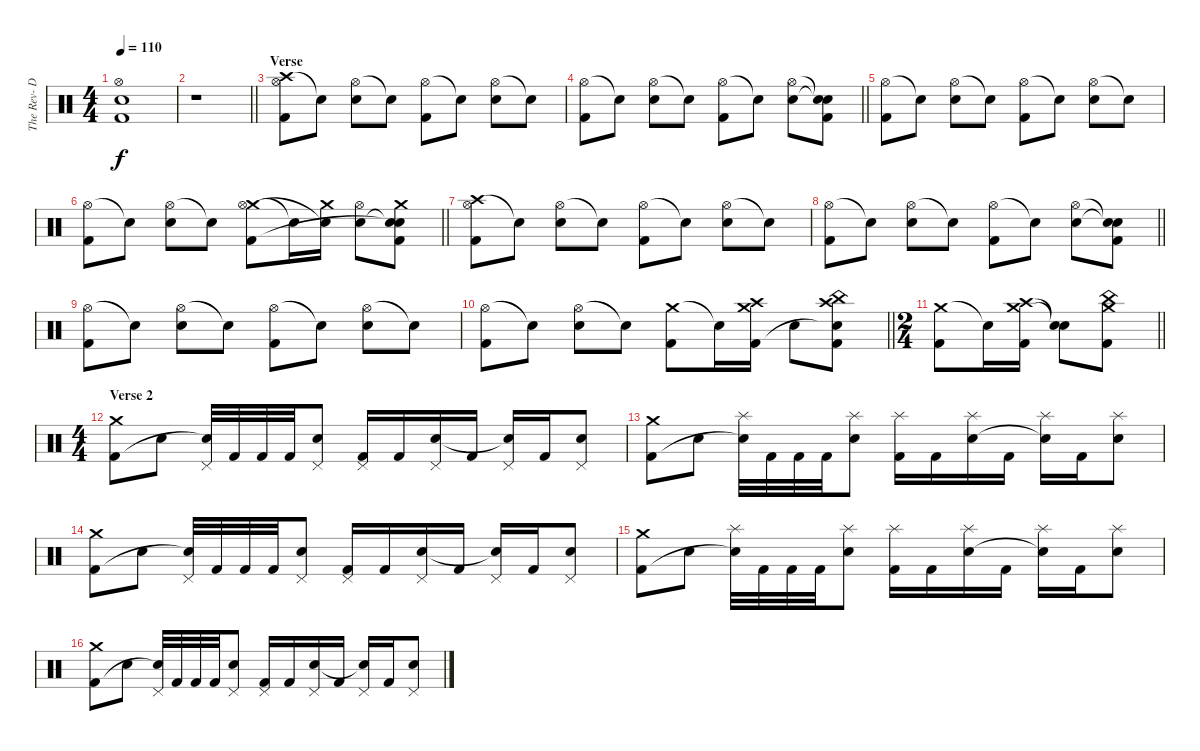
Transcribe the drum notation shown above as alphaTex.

\track ("The Rev- Drums" "The Rev- D") {instrument percussion}
\staff {score}
\articulation defaults
\ts (4 4)
\tempo 110
\clef neutral
\ks c
("Hi-Hat (open)" "Electric Snare (hit)" "Kick (hit) 2").1{dy f} |
\barLineRight lightlight
r.1 |
\section ("" "Verse ")
("Crash high (hit)" "Hi-Hat (open)" "Kick (hit) 2").8 "Snare (hit)"{t}.8 ("Hi-Hat (open)" "Electric Snare (hit)").8 "Snare (hit)"{t}.8 ("Hi-Hat (open)" "Kick (hit) 2").8 "Snare (hit)"{t}.8 ("Hi-Hat (open)" "Electric Snare (hit)").8 "Snare (hit)"{t}.8 |
\barLineRight lightlight
("Hi-Hat (open)" "Kick (hit) 2").8 "Snare (hit)"{t}.8 ("Hi-Hat (open)" "Electric Snare (hit)").8 "Snare (hit)"{t}.8 ("Hi-Hat (open)" "Kick (hit) 2").8 "Snare (hit)"{t}.8 ("Hi-Hat (open)" "Electric Snare (hit)").8 ("Snare (hit)"{t} "Snare (hit)"{t} "Kick (hit) 2").8 |
("Hi-Hat (open)" "Kick (hit) 2").8 "Snare (hit)"{t}.8 ("Hi-Hat (open)" "Electric Snare (hit)").8 "Snare (hit)"{t}.8 ("Hi-Hat (open)" "Kick (hit) 2").8 "Snare (hit)"{t}.8 ("Hi-Hat (open)" "Electric Snare (hit)").8 "Snare (hit)"{t}.8 |
\barLineRight lightlight
("Hi-Hat (open)" "Kick (hit) 2").8 "Snare (hit)"{t}.8 ("Hi-Hat (open)" "Electric Snare (hit)").8 "Snare (hit)"{t}.8 ("Crash medium (hit)" "Hi-Hat (open)" "Kick (hit) 2").8 "Snare (hit)"{t}.16 ("Crash medium (hit)" "Snare (hit)"{t}).16 ("Hi-Hat (open)" "Snare (hit) 2").8 ("Crash medium (hit)" "Snare (hit)"{t} "Snare (hit)"{t} "Kick (hit) 2").8 |
("Crash high (hit)" "Hi-Hat (open)" "Kick (hit) 2").8 "Snare (hit)"{t}.8 ("Hi-Hat (open)" "Electric Snare (hit)").8 "Snare (hit)"{t}.8 ("Hi-Hat (open)" "Kick (hit) 2").8 "Snare (hit)"{t}.8 ("Hi-Hat (open)" "Electric Snare (hit)").8 "Snare (hit)"{t}.8 |
\barLineRight lightlight
("Hi-Hat (open)" "Kick (hit) 2").8 "Snare (hit)"{t}.8 ("Hi-Hat (open)" "Electric Snare (hit)").8 "Snare (hit)"{t}.8 ("Hi-Hat (open)" "Kick (hit) 2").8 "Snare (hit)"{t}.8 ("Hi-Hat (open)" "Electric Snare (hit)").8 ("Snare (hit)"{t} "Snare (hit)"{t} "Kick (hit) 2").8 |
("Hi-Hat (open)" "Kick (hit) 2").8 "Snare (hit)"{t}.8 ("Hi-Hat (open)" "Electric Snare (hit)").8 "Snare (hit)"{t}.8 ("Hi-Hat (open)" "Kick (hit) 2").8 "Snare (hit)"{t}.8 ("Hi-Hat (open)" "Electric Snare (hit)").8 "Snare (hit)"{t}.8 |
\barLineRight lightlight
("Hi-Hat (open)" "Kick (hit) 2").8 "Snare (hit)"{t}.8 ("Hi-Hat (open)" "Snare (hit) 2").8 "Snare (hit)"{t}.8 ("Crash medium (hit)" "Kick (hit) 2").8 "Snare (hit)"{t}.16 ("Crash medium (hit)" "Crash high (hit)" "Kick (hit) 2").16 "Snare (hit) 2".8 ("Crash high (hit)" "China (hit)" "Snare (hit)"{t} "Kick (hit) 2").8 |
\ts (2 4)
\barLineRight lightlight
("Crash medium (hit)" "Kick (hit) 2").8 "Snare (hit)"{t}.16 ("Crash medium (hit)" "Crash high (hit)" "Kick (hit) 2").16 ("Snare (hit)"{t} "Snare (hit)"{t}).8 ("Crash medium (hit)" "China (hit)" "Kick (hit) 2").8 |
\ts (4 4)
\section ("" "Verse 2")
("Crash medium (hit)" "Kick (hit) 2").8 "Electric Snare (hit)".8 ("Pedal Hi-Hat (hit)" "Snare (hit)"{t}).32 "Kick (hit) 2".32 "Kick (hit) 2".32 "Kick (hit) 2".32 ("Pedal Hi-Hat (hit)" "Electric Snare (hit)").8 ("Pedal Hi-Hat (hit)" "Kick (hit) 2").16 "Kick (hit) 2".16 ("Pedal Hi-Hat (hit)" "Electric Snare (hit)").16 "Kick (hit) 2".16 ("Pedal Hi-Hat (hit)" "Snare (hit)"{t}).16 "Kick (hit) 2".16 ("Pedal Hi-Hat (hit)" "Electric Snare (hit)").8 |
("Crash medium (hit)" "Kick (hit) 2").8 "Electric Snare (hit)".8 ("Splash (hit)" "Snare (hit)"{t}).32 "Kick (hit) 2".32 "Kick (hit) 2".32 "Kick (hit) 2".32 ("Splash (hit)" "Electric Snare (hit)").8 ("Splash (hit)" "Kick (hit) 2").16 "Kick (hit) 2".16 ("Splash (hit)" "Electric Snare (hit)").16 "Kick (hit) 2".16 ("Splash (hit)" "Snare (hit)"{t}).16 "Kick (hit) 2".16 ("Splash (hit)" "Electric Snare (hit)").8 |
("Crash medium (hit)" "Kick (hit) 2").8 "Electric Snare (hit)".8 ("Pedal Hi-Hat (hit)" "Snare (hit)"{t}).32 "Kick (hit) 2".32 "Kick (hit) 2".32 "Kick (hit) 2".32 ("Pedal Hi-Hat (hit)" "Electric Snare (hit)").8 ("Pedal Hi-Hat (hit)" "Kick (hit) 2").16 "Kick (hit) 2".16 ("Pedal Hi-Hat (hit)" "Electric Snare (hit)").16 "Kick (hit) 2".16 ("Pedal Hi-Hat (hit)" "Snare (hit)"{t}).16 "Kick (hit) 2".16 ("Pedal Hi-Hat (hit)" "Electric Snare (hit)").8 |
("Crash medium (hit)" "Kick (hit) 2").8 "Electric Snare (hit)".8 ("Splash (hit)" "Snare (hit)"{t}).32 "Kick (hit) 2".32 "Kick (hit) 2".32 "Kick (hit) 2".32 ("Splash (hit)" "Electric Snare (hit)").8 ("Splash (hit)" "Kick (hit) 2").16 "Kick (hit) 2".16 ("Splash (hit)" "Electric Snare (hit)").16 "Kick (hit) 2".16 ("Splash (hit)" "Snare (hit)"{t}).16 "Kick (hit) 2".16 ("Splash (hit)" "Electric Snare (hit)").8 |
("Crash medium (hit)" "Kick (hit) 2").8 "Snare (hit) 2".8 ("Pedal Hi-Hat (hit)" "Snare (hit)"{t}).32 "Kick (hit) 2".32 "Kick (hit) 2".32 "Kick (hit) 2".32 ("Pedal Hi-Hat (hit)" "Snare (hit) 2").8 ("Pedal Hi-Hat (hit)" "Kick (hit) 2").16 "Kick (hit) 2".16 ("Pedal Hi-Hat (hit)" "Snare (hit) 2").16 "Kick (hit) 2".16 ("Pedal Hi-Hat (hit)" "Snare (hit)"{t}).16 "Kick (hit) 2".16 ("Pedal Hi-Hat (hit)" "Snare (hit) 2").8
